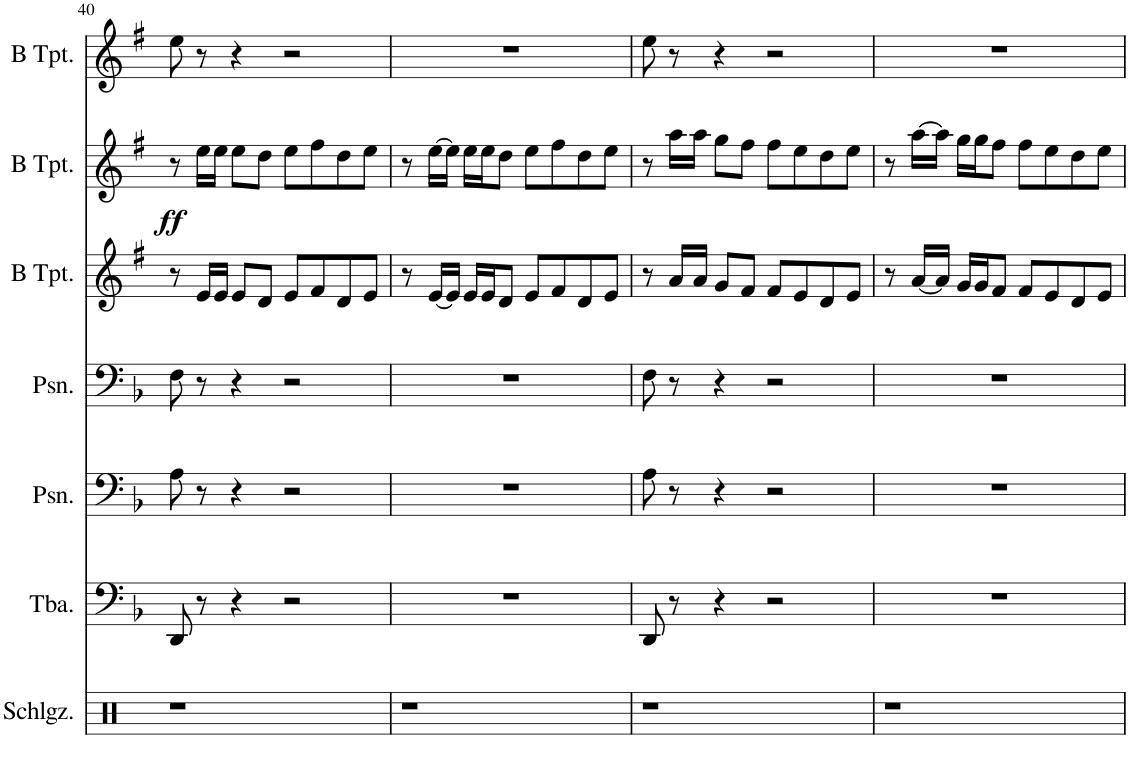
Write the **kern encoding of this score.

**kern	**kern	**kern	**kern	**kern	**kern	**dynam	**kern
*part7	*part6	*part5	*part4	*part3	*part2	*part2	*part1
*staff7	*staff6	*staff5	*staff4	*staff3	*staff2	*staff2	*staff1
*I"Schlagzeug	*I"Tuba	*I"Posaune	*I"Posaune	*I"Trompete in B	*I"Trompete in B	*	*I"Trompete in B
*I'Schlgz.	*I'Tba.	*I'Psn.	*I'Psn.	*	*	*	*
!!LO:PB:g=z
*clefX	*clefF4	*clefF4	*clefF4	*clefG2	*clefG2	*	*clefG2
*	*	*	*	*Trd1c2	*Trd1c2	*	*Trd1c2
*k[]	*k[b-]	*k[b-]	*k[b-]	*k[f#]	*k[f#]	*	*k[f#]
*M4/4	*M4/4	*M4/4	*M4/4	*M4/4	*M4/4	*	*M4/4
=40	=40	=40	=40	=40	=40	=40	=40
!	!	!	!	!	!	!LO:DY:b	!
1r	8DD/	8A\	8F\	8r	8r	ff	8ee\
.	8r	8r	8r	16e/LL	16ee\LL	.	8r
.	.	.	.	16e/JJ	16ee\JJ	.	.
.	4r	4r	4r	8e/L	8ee\L	.	4r
.	.	.	.	8d/J	8dd\J	.	.
.	2r	2r	2r	8e/L	8ee\L	.	2r
.	.	.	.	8f#/	8ff#\	.	.
.	.	.	.	8d/	8dd\	.	.
.	.	.	.	8e/J	8ee\J	.	.
=41	=41	=41	=41	=41	=41	=41	=41
1r	1r	1r	1r	8r	8r	.	1r
.	.	.	.	[16e/LL	[16ee\LL	.	.
.	.	.	.	16e/JJ]	16ee\JJ]	.	.
.	.	.	.	16e/LL	16ee\LL	.	.
.	.	.	.	16e/J	16ee\J	.	.
.	.	.	.	8d/J	8dd\J	.	.
.	.	.	.	8e/L	8ee\L	.	.
.	.	.	.	8f#/	8ff#\	.	.
.	.	.	.	8d/	8dd\	.	.
.	.	.	.	8e/J	8ee\J	.	.
=42	=42	=42	=42	=42	=42	=42	=42
1r	8DD/	8A\	8F\	8r	8r	.	8ee\
.	8r	8r	8r	16a/LL	16aa\LL	.	8r
.	.	.	.	16a/JJ	16aa\JJ	.	.
.	4r	4r	4r	8g/L	8gg\L	.	4r
.	.	.	.	8f#/J	8ff#\J	.	.
.	2r	2r	2r	8f#/L	8ff#\L	.	2r
.	.	.	.	8e/	8ee\	.	.
.	.	.	.	8d/	8dd\	.	.
.	.	.	.	8e/J	8ee\J	.	.
=43	=43	=43	=43	=43	=43	=43	=43
1r	1r	1r	1r	8r	8r	.	1r
.	.	.	.	[16a/LL	[16aa\LL	.	.
.	.	.	.	16a/JJ]	16aa\JJ]	.	.
.	.	.	.	16g/LL	16gg\LL	.	.
.	.	.	.	16g/J	16gg\J	.	.
.	.	.	.	8f#/J	8ff#\J	.	.
.	.	.	.	8f#/L	8ff#\L	.	.
.	.	.	.	8e/	8ee\	.	.
.	.	.	.	8d/	8dd\	.	.
.	.	.	.	8e/J	8ee\J	.	.
=	=	=	=	=	=	=	=
*-	*-	*-	*-	*-	*-	*-	*-
